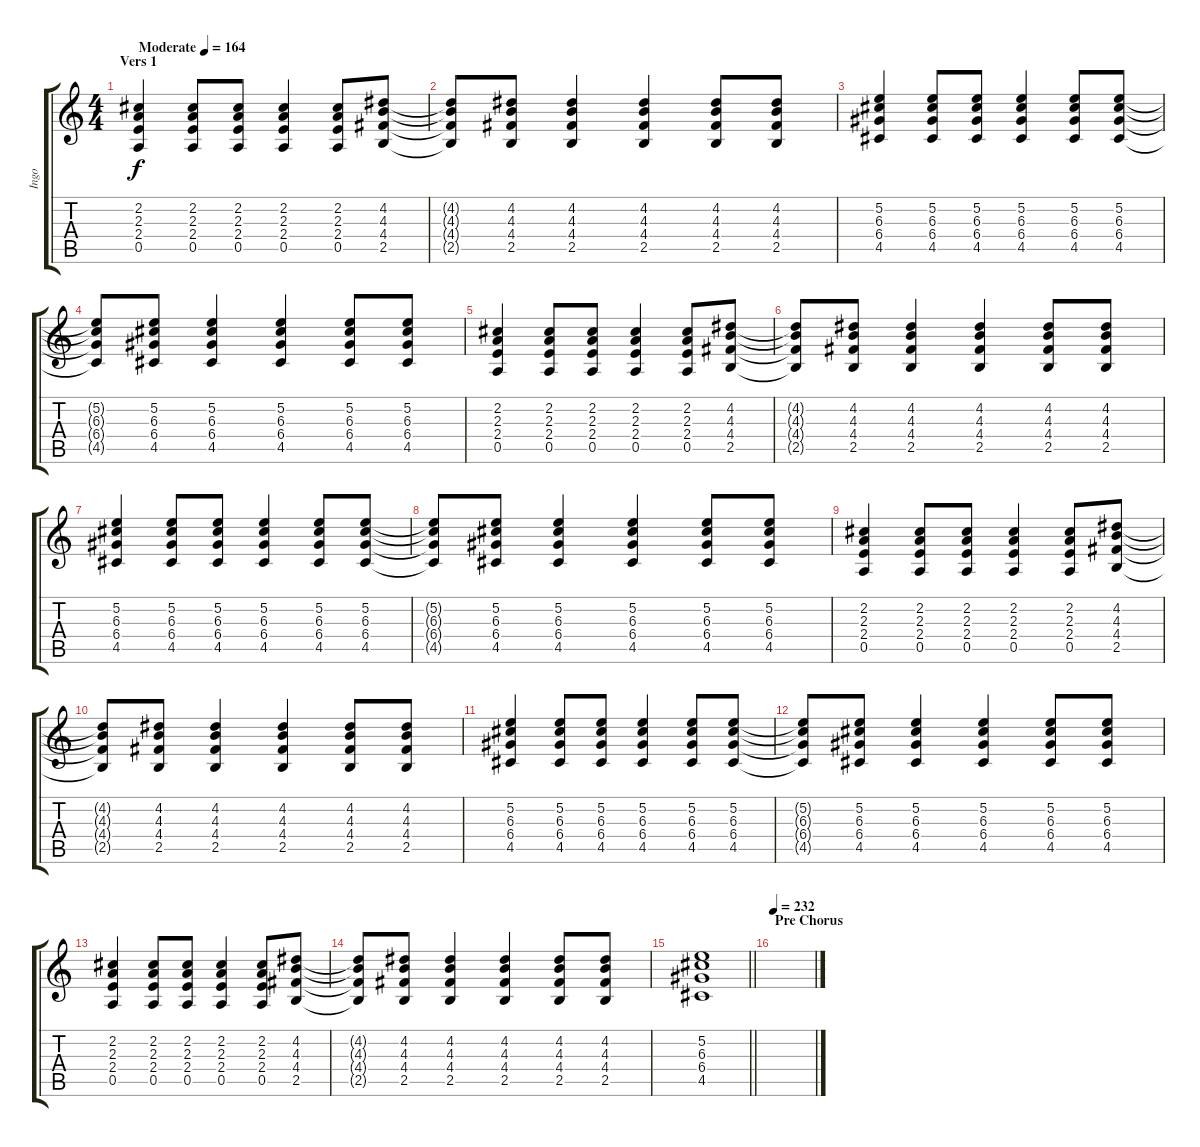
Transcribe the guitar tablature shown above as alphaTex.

\track ("Ingo" "Ingo") {instrument electricguitarclean}
\staff {score tabs}
\tuning (E4 B3 G3 D3 A2 E2) {hide}
\ts (4 4)
\section ("" "Vers 1")
\tempo (164 "Moderate")
\clef g2
\ks c
(2.2 2.3 2.4 0.5).4{dy f instrument electricguitarclean} (2.2 2.3 2.4 0.5).8 (2.2 2.3 2.4 0.5).8 (2.2 2.3 2.4 0.5).4 (2.2 2.3 2.4 0.5).8 (4.2 4.3 4.4 2.5).8 |
(4.2{t} 4.3{t} 4.4{t} 2.5{t}).8 (4.2 4.3 4.4 2.5).8 (4.2 4.3 4.4 2.5).4 (4.2 4.3 4.4 2.5).4 (4.2 4.3 4.4 2.5).8 (4.2 4.3 4.4 2.5).8 |
(5.2 6.3 6.4 4.5).4 (5.2 6.3 6.4 4.5).8 (5.2 6.3 6.4 4.5).8 (5.2 6.3 6.4 4.5).4 (5.2 6.3 6.4 4.5).8 (5.2 6.3 6.4 4.5).8 |
(5.2{t} 6.3{t} 6.4{t} 4.5{t}).8 (5.2 6.3 6.4 4.5).8 (5.2 6.3 6.4 4.5).4 (5.2 6.3 6.4 4.5).4 (5.2 6.3 6.4 4.5).8 (5.2 6.3 6.4 4.5).8 |
(2.2 2.3 2.4 0.5).4 (2.2 2.3 2.4 0.5).8 (2.2 2.3 2.4 0.5).8 (2.2 2.3 2.4 0.5).4 (2.2 2.3 2.4 0.5).8 (4.2 4.3 4.4 2.5).8 |
(4.2{t} 4.3{t} 4.4{t} 2.5{t}).8 (4.2 4.3 4.4 2.5).8 (4.2 4.3 4.4 2.5).4 (4.2 4.3 4.4 2.5).4 (4.2 4.3 4.4 2.5).8 (4.2 4.3 4.4 2.5).8 |
(5.2 6.3 6.4 4.5).4 (5.2 6.3 6.4 4.5).8 (5.2 6.3 6.4 4.5).8 (5.2 6.3 6.4 4.5).4 (5.2 6.3 6.4 4.5).8 (5.2 6.3 6.4 4.5).8 |
(5.2{t} 6.3{t} 6.4{t} 4.5{t}).8 (5.2 6.3 6.4 4.5).8 (5.2 6.3 6.4 4.5).4 (5.2 6.3 6.4 4.5).4 (5.2 6.3 6.4 4.5).8 (5.2 6.3 6.4 4.5).8 |
(2.2 2.3 2.4 0.5).4 (2.2 2.3 2.4 0.5).8 (2.2 2.3 2.4 0.5).8 (2.2 2.3 2.4 0.5).4 (2.2 2.3 2.4 0.5).8 (4.2 4.3 4.4 2.5).8 |
(4.2{t} 4.3{t} 4.4{t} 2.5{t}).8 (4.2 4.3 4.4 2.5).8 (4.2 4.3 4.4 2.5).4 (4.2 4.3 4.4 2.5).4 (4.2 4.3 4.4 2.5).8 (4.2 4.3 4.4 2.5).8 |
(5.2 6.3 6.4 4.5).4 (5.2 6.3 6.4 4.5).8 (5.2 6.3 6.4 4.5).8 (5.2 6.3 6.4 4.5).4 (5.2 6.3 6.4 4.5).8 (5.2 6.3 6.4 4.5).8 |
(5.2{t} 6.3{t} 6.4{t} 4.5{t}).8 (5.2 6.3 6.4 4.5).8 (5.2 6.3 6.4 4.5).4 (5.2 6.3 6.4 4.5).4 (5.2 6.3 6.4 4.5).8 (5.2 6.3 6.4 4.5).8 |
(2.2 2.3 2.4 0.5).4 (2.2 2.3 2.4 0.5).8 (2.2 2.3 2.4 0.5).8 (2.2 2.3 2.4 0.5).4 (2.2 2.3 2.4 0.5).8 (4.2 4.3 4.4 2.5).8 |
(4.2{t} 4.3{t} 4.4{t} 2.5{t}).8 (4.2 4.3 4.4 2.5).8 (4.2 4.3 4.4 2.5).4 (4.2 4.3 4.4 2.5).4 (4.2 4.3 4.4 2.5).8 (4.2 4.3 4.4 2.5).8 |
\barLineRight lightlight
(5.2 6.3 6.4 4.5).1 |
\section ("" "Pre Chorus")
\tempo 232
